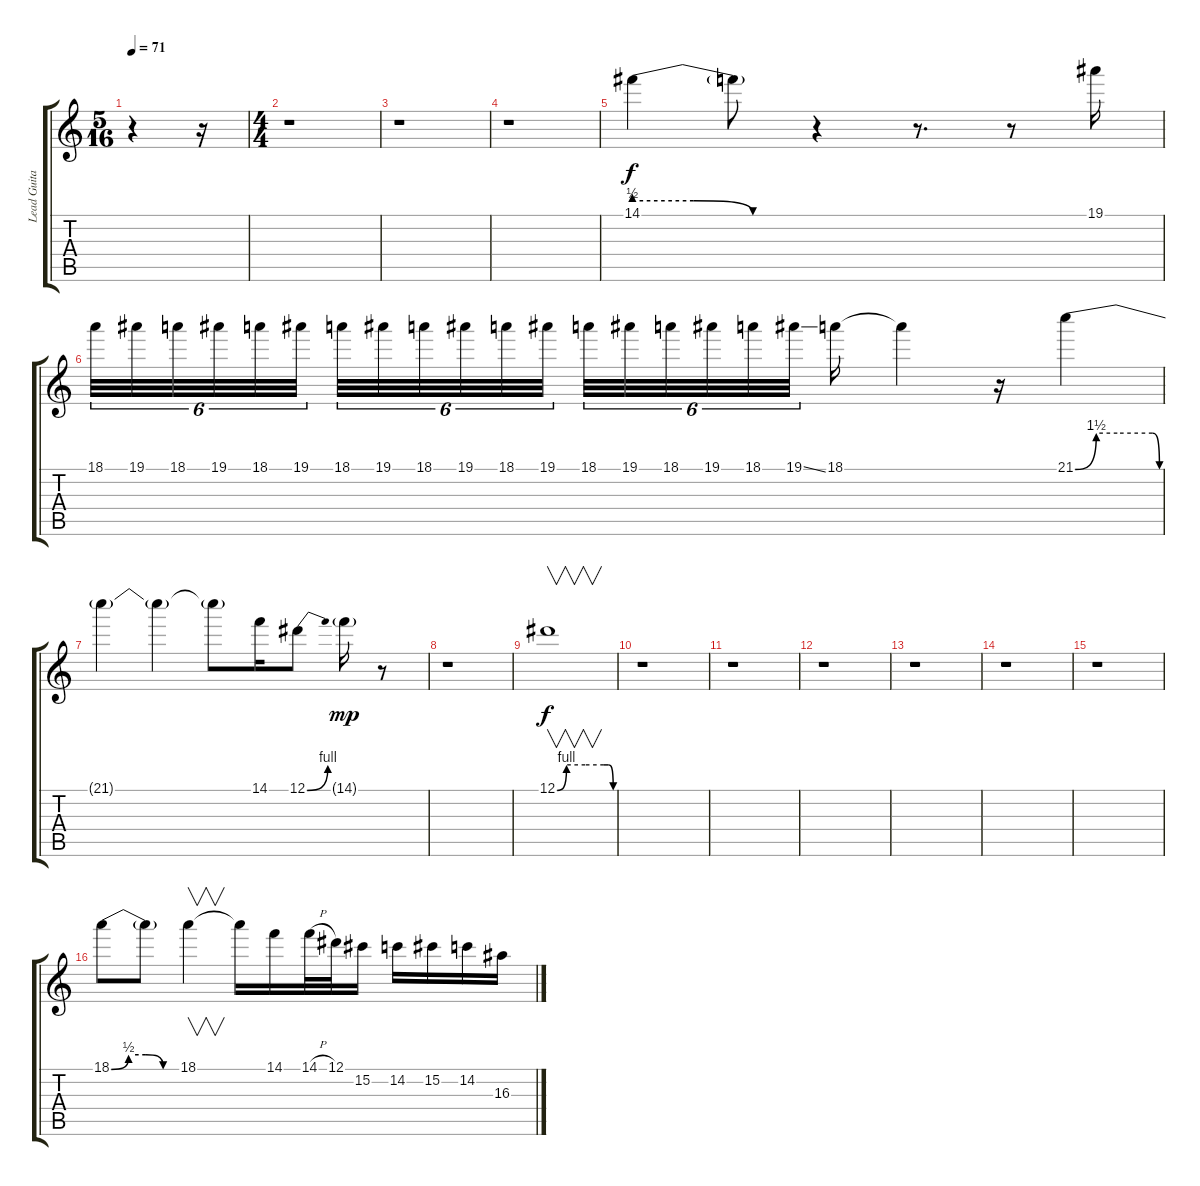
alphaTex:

\track ("Lead Guitar 1" "Lead Guita") {instrument overdrivenguitar}
\staff {score tabs}
\tuning (Eb4 Bb3 Gb3 Db3 Ab2 Eb2) {hide}
\ts (5 16)
\tempo 71
\clef g2
\ks c
r.4{dy f instrument overdrivenguitar} r.16 |
\ts (4 4)
r.1 |
r.1 |
r.1 |
14.1{be (custom 0 2 20 2 40 0 60 0)}.4 14.1{t}.8 r.4 r.8{d} r.8 19.1.16 |
18.1.32{tu (6 4)} 19.1.32{tu (6 4)} 18.1.32{tu (6 4)} 19.1.32{tu (6 4)} 18.1.32{tu (6 4)} 19.1.32{tu (6 4)} 18.1.32{tu (6 4)} 19.1.32{tu (6 4)} 18.1.32{tu (6 4)} 19.1.32{tu (6 4)} 18.1.32{tu (6 4)} 19.1.32{tu (6 4)} 18.1.32{tu (6 4)} 19.1.32{tu (6 4)} 18.1.32{tu (6 4)} 19.1.32{tu (6 4)} 18.1.32{tu (6 4)} 19.1{ss}.32{tu (6 4)} 18.1.16 18.1{t}.4 r.16 21.1{be (custom 0 0 15 6 30 6 55 6 60 0)}.4 |
21.1{t}.4 21.1{t}.4 21.1{t}.8 14.1.16 12.1{be (bend 0 0 60 4)}.8 14.1{g}.16{dy mp} r.8 |
r.1 |
12.1{be (custom 0 0 10 4 30 4 50 4 55 4 60 0)}.1{v dy f} |
r.1 |
r.1 |
r.1 |
r.1 |
r.1 |
r.1 |
18.1{be (custom 0 0 15 2 30 2 45 0 60 0)}.8 18.1{t}.8 18.1.4{v} 18.1{t}.16 14.1.16 14.1{h}.32 12.1.32 15.2.16 14.2.16 15.2.16 14.2.16 16.3.16
